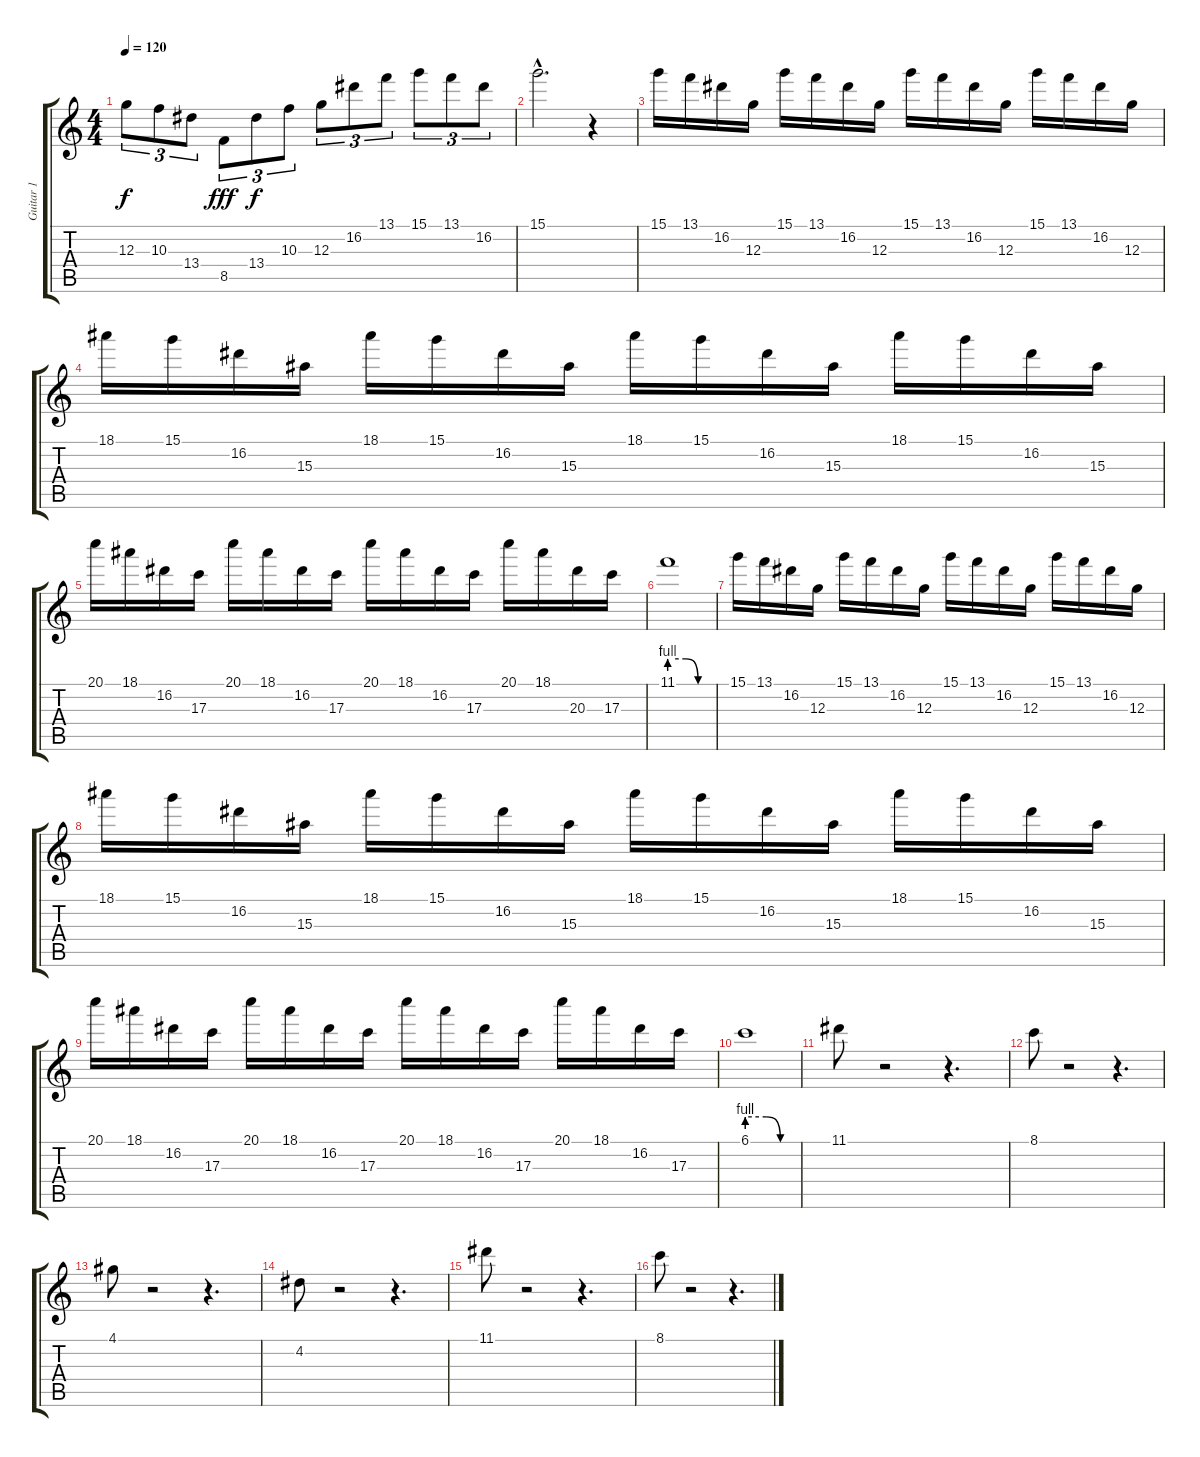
\track ("Guitar 1" "Guitar 1") {instrument distortionguitar}
\staff {score tabs}
\tuning (E4 B3 G3 D3 A2 E2) {hide}
\ts (4 4)
\tempo 120
\clef g2
\ks c
12.3.8{tu (3 2) dy f} 10.3.8{tu (3 2)} 13.4.8{tu (3 2)} 8.5.8{tu (3 2) dy fff} 13.4.8{tu (3 2) dy f} 10.3.8{tu (3 2)} 12.3.8{tu (3 2)} 16.2.8{tu (3 2)} 13.1.8{tu (3 2)} 15.1.8{tu (3 2)} 13.1.8{tu (3 2)} 16.2.8{tu (3 2)} |
15.1{hac}.2{d} r.4 |
15.1.16 13.1.16 16.2.16 12.3.16 15.1.16 13.1.16 16.2.16 12.3.16 15.1.16 13.1.16 16.2.16 12.3.16 15.1.16 13.1.16 16.2.16 12.3.16 |
18.1.16 15.1.16 16.2.16 15.3.16 18.1.16 15.1.16 16.2.16 15.3.16 18.1.16 15.1.16 16.2.16 15.3.16 18.1.16 15.1.16 16.2.16 15.3.16 |
20.1.16 18.1.16 16.2.16 17.3.16 20.1.16 18.1.16 16.2.16 17.3.16 20.1.16 18.1.16 16.2.16 17.3.16 20.1.16 18.1.16 20.3.16 17.3.16 |
11.1{be (custom 0 4 23 4 40 0 60 0)}.1 |
15.1.16 13.1.16 16.2.16 12.3.16 15.1.16 13.1.16 16.2.16 12.3.16 15.1.16 13.1.16 16.2.16 12.3.16 15.1.16 13.1.16 16.2.16 12.3.16 |
18.1.16 15.1.16 16.2.16 15.3.16 18.1.16 15.1.16 16.2.16 15.3.16 18.1.16 15.1.16 16.2.16 15.3.16 18.1.16 15.1.16 16.2.16 15.3.16 |
20.1.16 18.1.16 16.2.16 17.3.16 20.1.16 18.1.16 16.2.16 17.3.16 20.1.16 18.1.16 16.2.16 17.3.16 20.1.16 18.1.16 16.2.16 17.3.16 |
6.1{be (custom 0 4 23 4 40 0 60 0)}.1 |
11.1.8 r.2 r.4{d} |
8.1.8 r.2 r.4{d} |
4.1.8 r.2 r.4{d} |
4.2.8 r.2 r.4{d} |
11.1.8 r.2 r.4{d} |
8.1.8 r.2 r.4{d}
